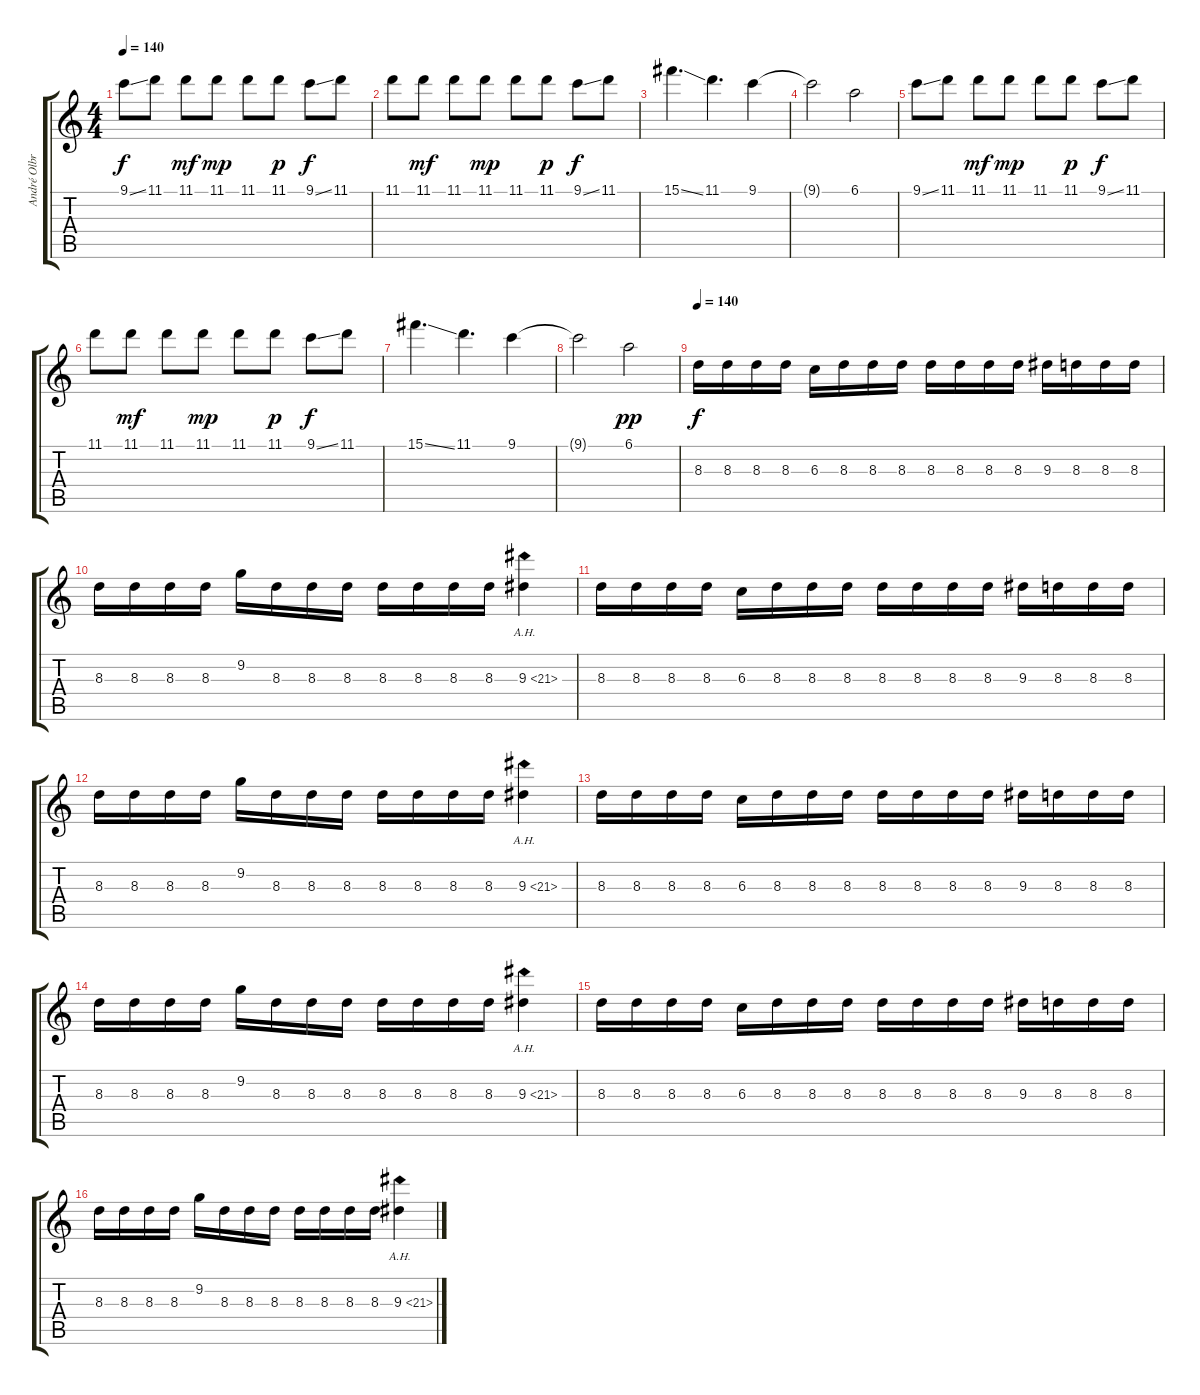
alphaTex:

\track ("André Olbrich" "André Olbr") {instrument distortionguitar}
\staff {score tabs}
\tuning (Eb4 Bb3 Gb3 Db3 Ab2 Eb2) {hide}
\ts (4 4)
\tempo 140
\tempo 135
\tempo 140
\clef g2
\ks c
9.1{ss}.8{dy f instrument honkytonkpiano} 11.1.8 11.1.8{dy mf} 11.1.8{dy mp} 11.1.8 11.1.8{dy p} 9.1{ss}.8{dy f} 11.1.8 |
11.1.8 11.1.8{dy mf} 11.1.8 11.1.8{dy mp} 11.1.8 11.1.8{dy p} 9.1{ss}.8{dy f} 11.1.8 |
15.1{ss}.4{d} 11.1.4{d} 9.1.4 |
9.1{t}.2 6.1.2 |
9.1{ss}.8 11.1.8 11.1.8{dy mf} 11.1.8{dy mp} 11.1.8 11.1.8{dy p} 9.1{ss}.8{dy f} 11.1.8 |
11.1.8 11.1.8{dy mf} 11.1.8 11.1.8{dy mp} 11.1.8 11.1.8{dy p} 9.1{ss}.8{dy f} 11.1.8 |
15.1{ss}.4{d} 11.1.4{d} 9.1.4 |
9.1{t}.2 6.1.2{dy pp} |
\tempo 140
8.3.16{dy f volume 9 instrument overdrivenguitar} 8.3.16 8.3.16 8.3.16 6.3.16 8.3.16 8.3.16 8.3.16 8.3.16 8.3.16 8.3.16 8.3.16 9.3.16 8.3.16 8.3.16 8.3.16 |
8.3.16 8.3.16 8.3.16 8.3.16 9.2.16 8.3.16 8.3.16 8.3.16 8.3.16 8.3.16 8.3.16 8.3.16 9.3{ah 12}.4 |
8.3.16 8.3.16 8.3.16 8.3.16 6.3.16 8.3.16 8.3.16 8.3.16 8.3.16 8.3.16 8.3.16 8.3.16 9.3.16 8.3.16 8.3.16 8.3.16 |
8.3.16 8.3.16 8.3.16 8.3.16 9.2.16 8.3.16 8.3.16 8.3.16 8.3.16 8.3.16 8.3.16 8.3.16 9.3{ah 12}.4 |
8.3.16 8.3.16 8.3.16 8.3.16 6.3.16 8.3.16 8.3.16 8.3.16 8.3.16 8.3.16 8.3.16 8.3.16 9.3.16 8.3.16 8.3.16 8.3.16 |
8.3.16 8.3.16 8.3.16 8.3.16 9.2.16 8.3.16 8.3.16 8.3.16 8.3.16 8.3.16 8.3.16 8.3.16 9.3{ah 12}.4 |
8.3.16 8.3.16 8.3.16 8.3.16 6.3.16 8.3.16 8.3.16 8.3.16 8.3.16 8.3.16 8.3.16 8.3.16 9.3.16 8.3.16 8.3.16 8.3.16 |
8.3.16 8.3.16 8.3.16 8.3.16 9.2.16 8.3.16 8.3.16 8.3.16 8.3.16 8.3.16 8.3.16 8.3.16 9.3{ah 12}.4
